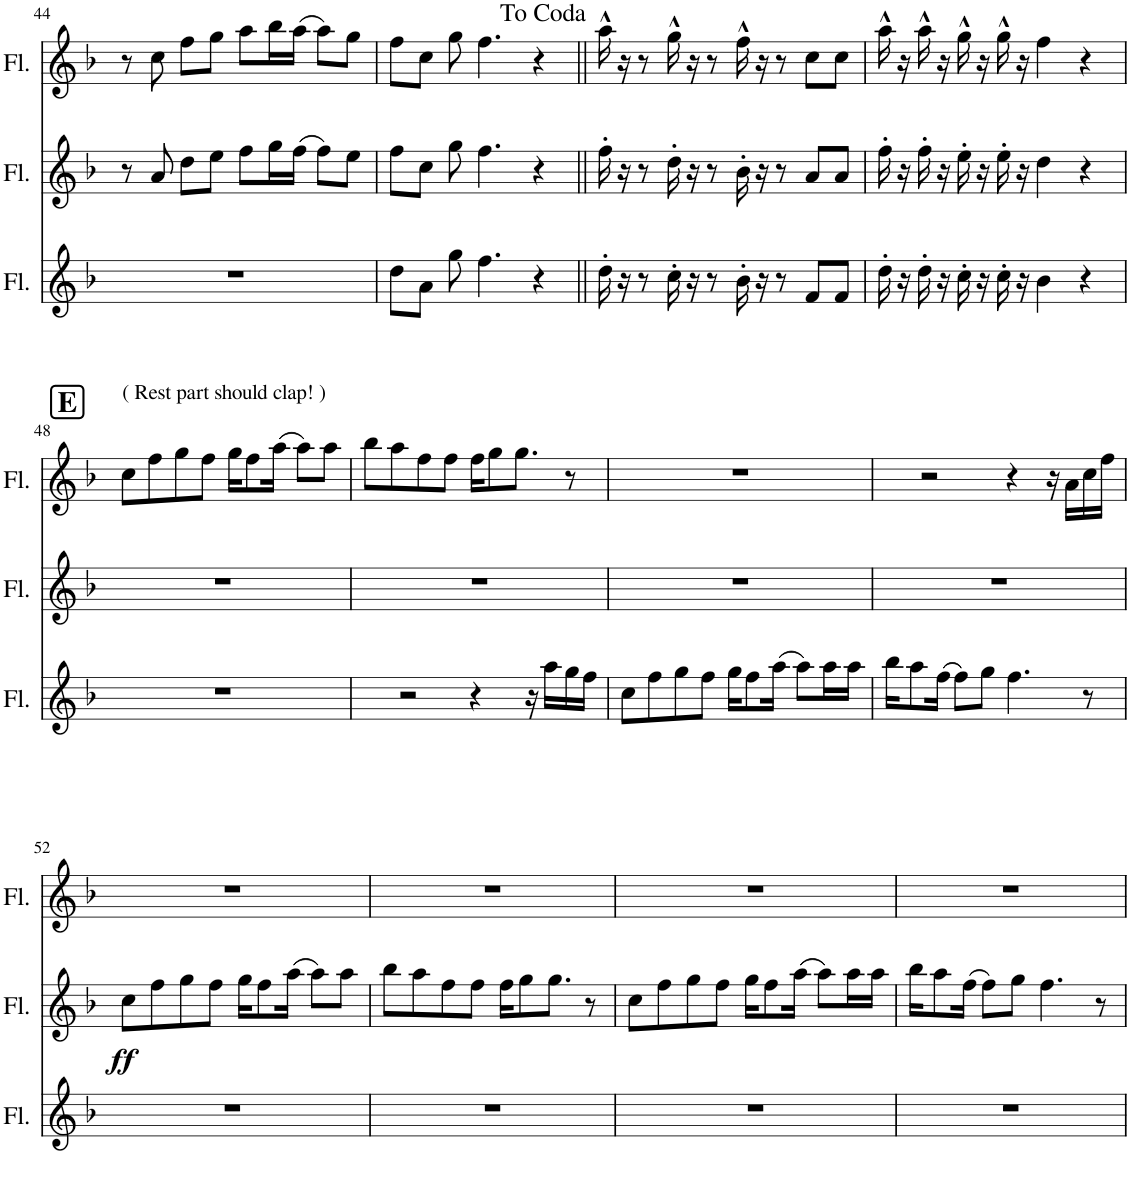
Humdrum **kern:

**kern	**kern	**dynam	**kern
*part3	*part2	*part2	*part1
*staff3	*staff2	*staff2	*staff1
*I"長笛	*I"長笛	*	*I"長笛
!!LO:PB:g=z
*clefG2	*clefG2	*	*clefG2
*k[b-]	*k[b-]	*	*k[b-]
*M4/4	*M4/4	*	*M4/4
=44	=44	=44	=44
1r	8r	.	8r
.	8a/	.	8cc\
.	8dd\L	.	8ff\L
.	8ee\J	.	8gg\J
.	8ff\L	.	8aa\L
.	16gg\L	.	16bb-\L
.	(16ff\JJ	.	(16aa\JJ
.	8ff\L)	.	8aa\L)
.	8ee\J	.	8gg\J
=45	=45	=45	=45
8dd\L	8ff\L	.	8ff\L
8a\J	8cc\J	.	8cc\J
8gg\	8gg\	.	8gg\
4.ff\	4.ff\	.	4.ff\
4r	4r	.	4r
=46||	=46||	=46||	=46||
16dd'\	16ff'\	.	16aa^^\
16r	16r	.	16r
8r	8r	.	8r
16cc'\	16dd'\	.	16gg^^\
16r	16r	.	16r
8r	8r	.	8r
16b-'\	16b-'\	.	16ff^^\
16r	16r	.	16r
8r	8r	.	8r
8f/L	8a/L	.	8cc\L
8f/J	8a/J	.	8cc\J
=47	=47	=47	=47
16dd'\	16ff'\	.	16aa^^\
16r	16r	.	16r
16dd'\	16ff'\	.	16aa^^\
16r	16r	.	16r
16cc'\	16ee'\	.	16gg^^\
16r	16r	.	16r
16cc'\	16ee'\	.	16gg^^\
16r	16r	.	16r
4b-\	4dd\	.	4ff\
4r	4r	.	4r
!!LO:LB:g=z
!!LO:REH:place=s1:a:B:cj:fs=14:t=E
=48	=48	=48	=48
!	!	!	!LO:TX:a:t=( Rest part should clap! )
1r	1r	.	8cc\L
.	.	.	8ff\
.	.	.	8gg\
.	.	.	8ff\J
.	.	.	16gg\KL
.	.	.	8ff\
.	.	.	(16aa\Jk
.	.	.	8aa\L)
.	.	.	8aa\J
=49	=49	=49	=49
2r	1r	.	8bb-\L
.	.	.	8aa\
.	.	.	8ff\
.	.	.	8ff\J
4r	.	.	16ff\KL
.	.	.	8gg\
.	.	.	8.gg\J
16r	.	.	.
16aa\LL	.	.	.
16gg\	.	.	8r
16ff\JJ	.	.	.
=50	=50	=50	=50
8cc\L	1r	.	1r
8ff\	.	.	.
8gg\	.	.	.
8ff\J	.	.	.
16gg\KL	.	.	.
8ff\	.	.	.
(16aa\Jk	.	.	.
8aa\L)	.	.	.
16aa\L	.	.	.
16aa\JJ	.	.	.
=51	=51	=51	=51
16bb-\KL	1r	.	2r
8aa\	.	.	.
(16ff\Jk	.	.	.
8ff\L)	.	.	.
8gg\J	.	.	.
4.ff\	.	.	4r
.	.	.	16r
.	.	.	16a\LL
8r	.	.	16cc\
.	.	.	16ff\JJ
!!LO:LB:g=z
=52	=52	=52	=52
!	!	!LO:DY:b	!
1r	8cc\L	ff	1r
.	8ff\	.	.
.	8gg\	.	.
.	8ff\J	.	.
.	16gg\KL	.	.
.	8ff\	.	.
.	(16aa\Jk	.	.
.	8aa\L)	.	.
.	8aa\J	.	.
=53	=53	=53	=53
1r	8bb-\L	.	1r
.	8aa\	.	.
.	8ff\	.	.
.	8ff\J	.	.
.	16ff\KL	.	.
.	8gg\	.	.
.	8.gg\J	.	.
.	8r	.	.
=54	=54	=54	=54
1r	8cc\L	.	1r
.	8ff\	.	.
.	8gg\	.	.
.	8ff\J	.	.
.	16gg\KL	.	.
.	8ff\	.	.
.	(16aa\Jk	.	.
.	8aa\L)	.	.
.	16aa\L	.	.
.	16aa\JJ	.	.
=55	=55	=55	=55
1r	16bb-\KL	.	1r
.	8aa\	.	.
.	(16ff\Jk	.	.
.	8ff\L)	.	.
.	8gg\J	.	.
.	4.ff\	.	.
.	8r	.	.
=	=	=	=
*-	*-	*-	*-
